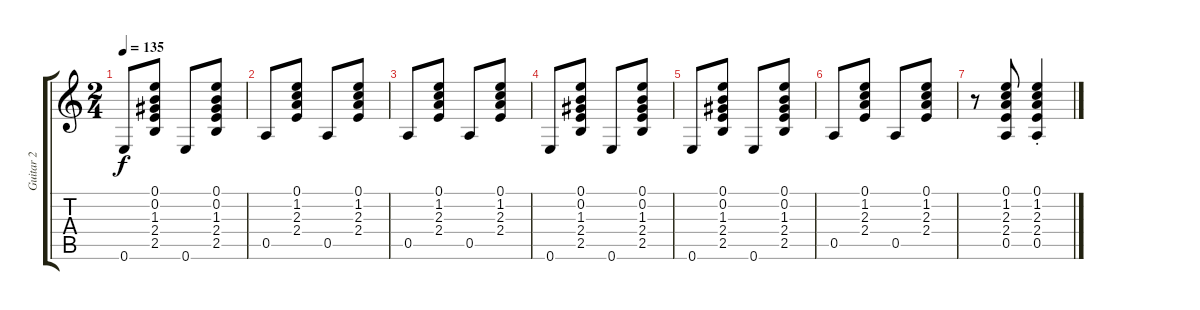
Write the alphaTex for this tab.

\track ("Guitar 2" "Guitar 2") {instrument acousticguitarsteel}
\staff {score tabs}
\tuning (E4 B3 G3 D3 A2 E2) {hide}
\ts (2 4)
\tempo 135
\clef g2
\ks c
0.6.8{dy f} (0.1 0.2 1.3 2.4 2.5).8 0.6.8 (0.1 0.2 1.3 2.4 2.5).8 |
0.5.8 (0.1 1.2 2.3 2.4).8 0.5.8 (0.1 1.2 2.3 2.4).8 |
0.5.8 (0.1 1.2 2.3 2.4).8 0.5.8 (0.1 1.2 2.3 2.4).8 |
0.6.8 (0.1 0.2 1.3 2.4 2.5).8 0.6.8 (0.1 0.2 1.3 2.4 2.5).8 |
0.6.8 (0.1 0.2 1.3 2.4 2.5).8 0.6.8 (0.1 0.2 1.3 2.4 2.5).8 |
0.5.8 (0.1 1.2 2.3 2.4).8 0.5.8 (0.1 1.2 2.3 2.4).8 |
r.8 (0.1 1.2 2.3 2.4 0.5).8 (0.1{st} 1.2{st} 2.3{st} 2.4{st} 0.5{st}).4
